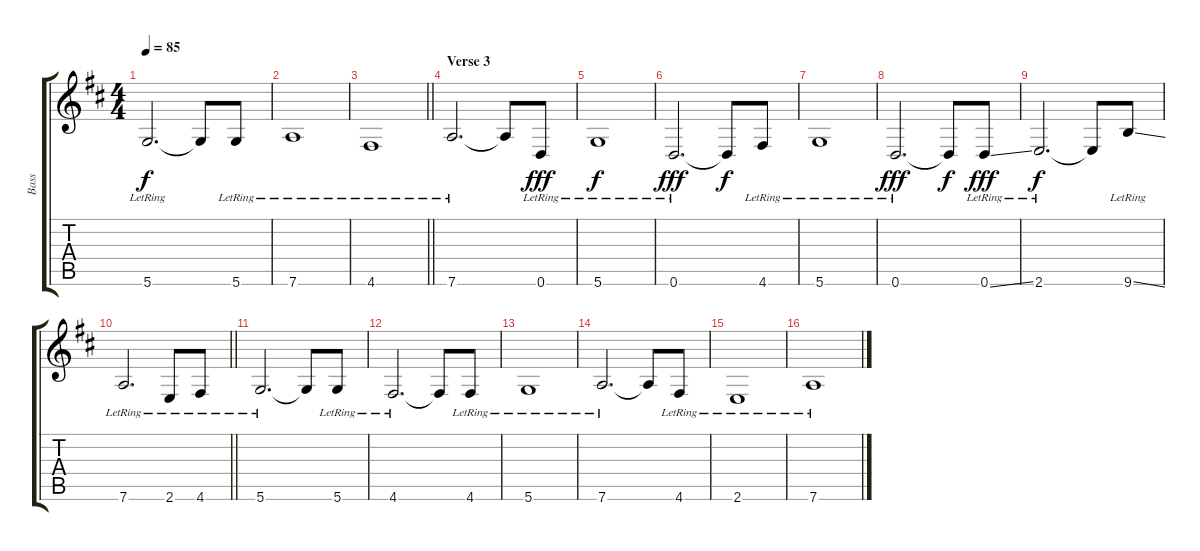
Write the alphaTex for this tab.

\track ("Bass " "Bass ") {instrument electricbassfinger}
\staff {score tabs}
\tuning (D4 A3 F3 C3 G2 D2) {hide}
\ts (4 4)
\tempo 85
\clef g2
\ks d
5.6{lr}.2{d dy f} 5.6{t}.8 5.6{lr}.8 |
7.6{lr}.1 |
\barLineRight lightlight
4.6{lr}.1 |
\section ("" "Verse 3")
7.6{lr}.2{d} 7.6{t}.8 0.6{lr}.8{dy fff} |
5.6{lr}.1{dy f} |
0.6{lr}.2{d dy fff} 0.6{t}.8{dy f} 4.6{lr}.8 |
5.6{lr}.1 |
0.6{lr}.2{d dy fff} 0.6{t}.8{dy f} 0.6{ss lr}.8{dy fff} |
2.6{lr}.2{d dy f} 2.6{t}.8 9.6{ss lr}.8 |
\barLineRight lightlight
7.6{lr}.2{d} 2.6{lr}.8 4.6{lr}.8 |
\section ("" "")
5.6{lr}.2{d} 5.6{t}.8 5.6{lr}.8 |
4.6{lr}.2{d} 4.6{t}.8 4.6{lr}.8 |
5.6{lr}.1 |
7.6{lr}.2{d} 7.6{t}.8 4.6{lr}.8 |
2.6{lr}.1 |
7.6{lr}.1
